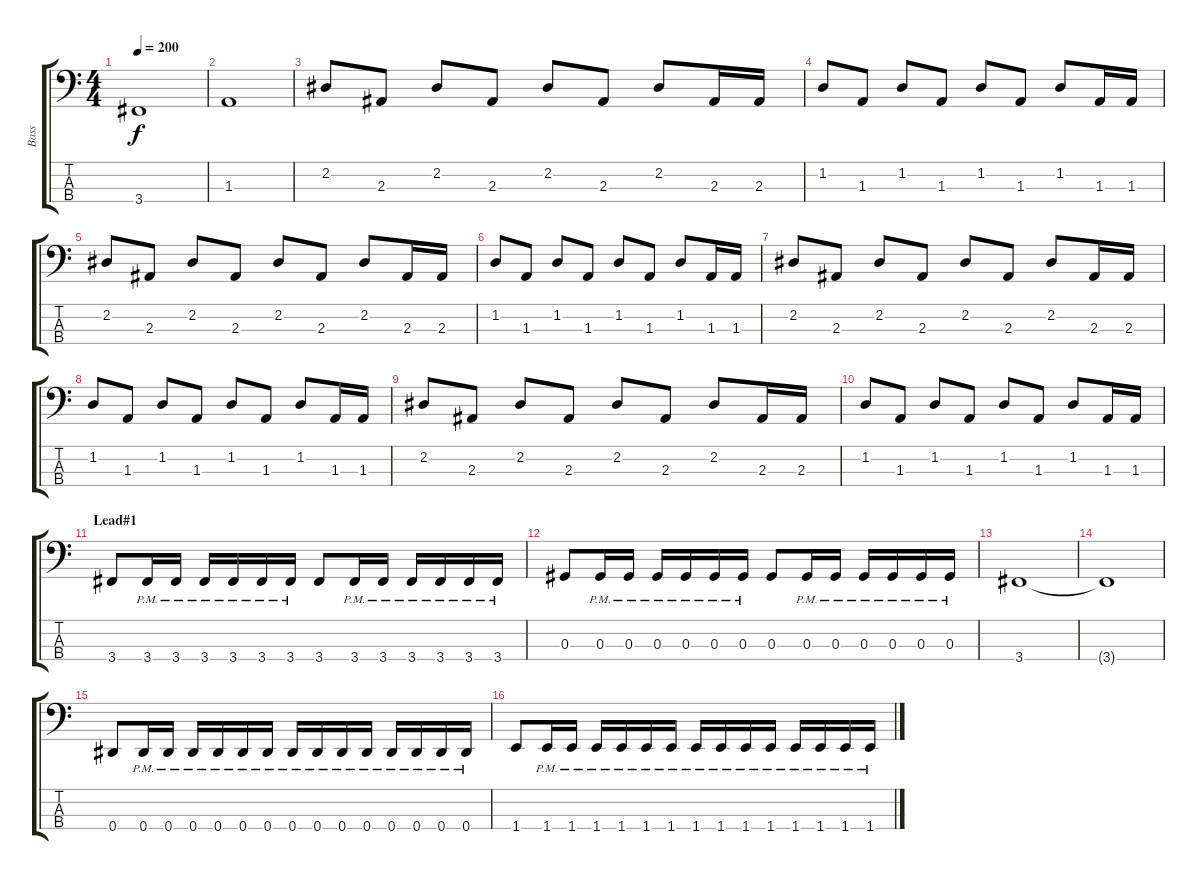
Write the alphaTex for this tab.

\track ("Bass" "Bass") {instrument slapbass2}
\staff {score tabs}
\tuning (Gb2 Db2 Ab1 Eb1) {hide}
\ts (4 4)
\tempo 200
\clef f4
\ks c
3.4.1{dy f} |
1.3.1 |
2.2.8 2.3.8 2.2.8 2.3.8 2.2.8 2.3.8 2.2.8 2.3.16 2.3.16 |
1.2.8 1.3.8 1.2.8 1.3.8 1.2.8 1.3.8 1.2.8 1.3.16 1.3.16 |
2.2.8 2.3.8 2.2.8 2.3.8 2.2.8 2.3.8 2.2.8 2.3.16 2.3.16 |
1.2.8 1.3.8 1.2.8 1.3.8 1.2.8 1.3.8 1.2.8 1.3.16 1.3.16 |
2.2.8 2.3.8 2.2.8 2.3.8 2.2.8 2.3.8 2.2.8 2.3.16 2.3.16 |
1.2.8 1.3.8 1.2.8 1.3.8 1.2.8 1.3.8 1.2.8 1.3.16 1.3.16 |
2.2.8 2.3.8 2.2.8 2.3.8 2.2.8 2.3.8 2.2.8 2.3.16 2.3.16 |
1.2.8 1.3.8 1.2.8 1.3.8 1.2.8 1.3.8 1.2.8 1.3.16 1.3.16 |
\section ("" "Lead#1")
3.4.8 3.4{pm}.16 3.4{pm}.16 3.4{pm}.16 3.4{pm}.16 3.4{pm}.16 3.4{pm}.16 3.4.8 3.4{pm}.16 3.4{pm}.16 3.4{pm}.16 3.4{pm}.16 3.4{pm}.16 3.4{pm}.16 |
0.3.8 0.3{pm}.16 0.3{pm}.16 0.3{pm}.16 0.3{pm}.16 0.3{pm}.16 0.3{pm}.16 0.3.8 0.3{pm}.16 0.3{pm}.16 0.3{pm}.16 0.3{pm}.16 0.3{pm}.16 0.3{pm}.16 |
3.4.1 |
3.4{t}.1 |
0.4.8 0.4{pm}.16 0.4{pm}.16 0.4{pm}.16 0.4{pm}.16 0.4{pm}.16 0.4{pm}.16 0.4{pm}.16 0.4{pm}.16 0.4{pm}.16 0.4{pm}.16 0.4{pm}.16 0.4{pm}.16 0.4{pm}.16 0.4{pm}.16 |
1.4.8 1.4{pm}.16 1.4{pm}.16 1.4{pm}.16 1.4{pm}.16 1.4{pm}.16 1.4{pm}.16 1.4{pm}.16 1.4{pm}.16 1.4{pm}.16 1.4{pm}.16 1.4{pm}.16 1.4{pm}.16 1.4{pm}.16 1.4{pm}.16
